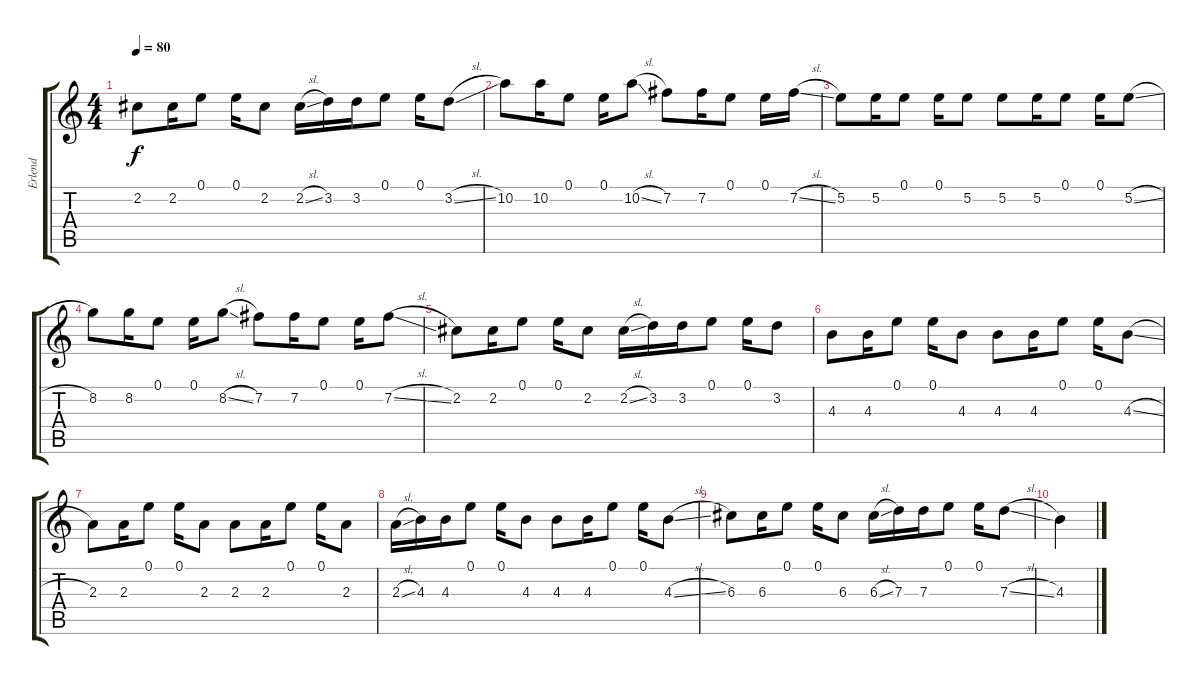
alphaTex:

\track ("Erlend" "Erlend") {instrument acousticguitarsteel}
\staff {score tabs}
\tuning (E4 B3 G3 D3 A2 E2) {hide}
\ts (4 4)
\tempo 80
\clef g2
\ks c
2.2.8{dy f} 2.2.16 0.1.8 0.1.16 2.2.8 2.2{sl}.16 3.2.16 3.2.16 0.1.8 0.1.16 3.2{sl}.8 |
10.2.8 10.2.16 0.1.8 0.1.16 10.2{sl}.8 7.2.8 7.2.16 0.1.8 0.1.16 7.2{sl}.16 |
5.2.8 5.2.16 0.1.8 0.1.16 5.2.8 5.2.8 5.2.16 0.1.8 0.1.16 5.2{sl}.8 |
8.2.8 8.2.16 0.1.8 0.1.16 8.2{sl}.8 7.2.8 7.2.16 0.1.8 0.1.16 7.2{sl}.8 |
2.2.8 2.2.16 0.1.8 0.1.16 2.2.8 2.2{sl}.16 3.2.16 3.2.16 0.1.8 0.1.16 3.2.8 |
4.3.8 4.3.16 0.1.8 0.1.16 4.3.8 4.3.8 4.3.16 0.1.8 0.1.16 4.3{sl}.8 |
2.3.8 2.3.16 0.1.8 0.1.16 2.3.8 2.3.8 2.3.16 0.1.8 0.1.16 2.3.8 |
2.3{sl}.16 4.3.16 4.3.16 0.1.8 0.1.16 4.3.8 4.3.8 4.3.16 0.1.8 0.1.16 4.3{sl}.8 |
6.3.8 6.3.16 0.1.8 0.1.16 6.3.8 6.3{sl}.16 7.3.16 7.3.16 0.1.8 0.1.16 7.3{sl}.8 |
4.3.4
